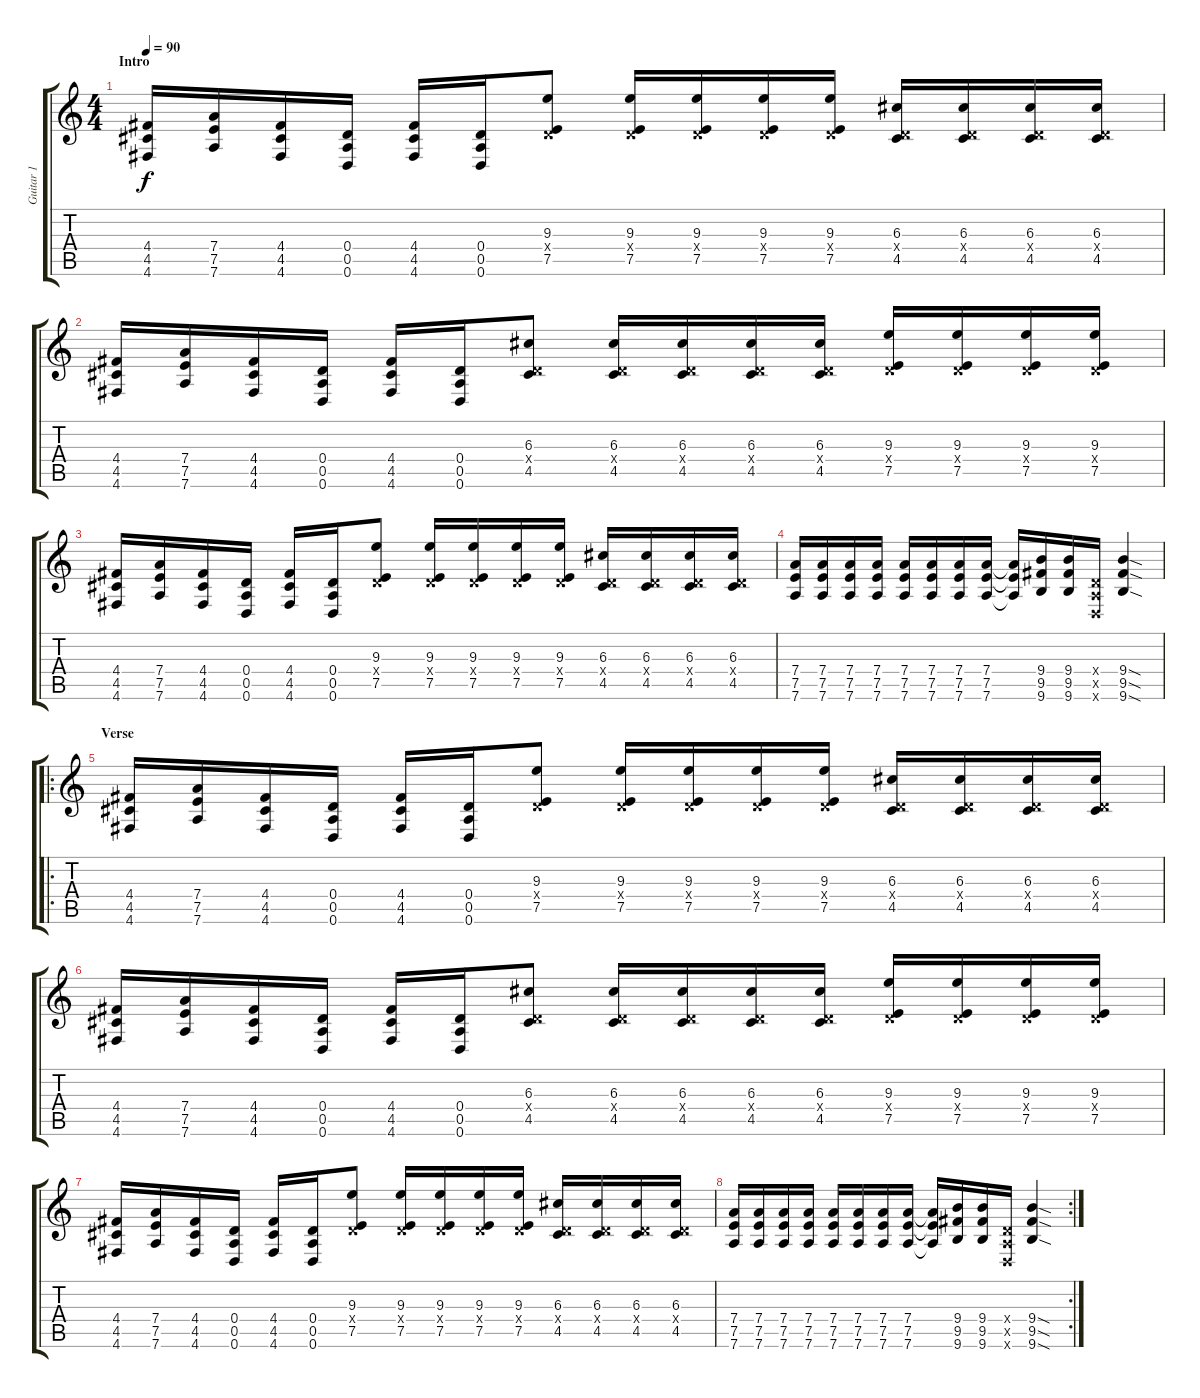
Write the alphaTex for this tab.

\track ("Guitar 1" "Guitar 1") {instrument distortionguitar}
\staff {score tabs}
\tuning (E4 B3 G3 D3 A2 D2) {hide}
\ts (4 4)
\section ("" "Intro")
\tempo 90
\clef g2
\ks c
(4.4 4.5 4.6).16{dy f instrument distortionguitar} (7.4 7.5 7.6).16 (4.4 4.5 4.6).16 (0.4 0.5 0.6).16 (4.4 4.5 4.6).16 (0.4 0.5 0.6).16 (9.3 0.4{x} 7.5).8 (9.3 0.4{x} 7.5).16 (9.3 0.4{x} 7.5).16 (9.3 0.4{x} 7.5).16 (9.3 0.4{x} 7.5).16 (6.3 0.4{x} 4.5).16 (6.3 0.4{x} 4.5).16 (6.3 0.4{x} 4.5).16 (6.3 0.4{x} 4.5).16 |
(4.4 4.5 4.6).16 (7.4 7.5 7.6).16 (4.4 4.5 4.6).16 (0.4 0.5 0.6).16 (4.4 4.5 4.6).16 (0.4 0.5 0.6).16 (6.3 0.4{x} 4.5).8 (6.3 0.4{x} 4.5).16 (6.3 0.4{x} 4.5).16 (6.3 0.4{x} 4.5).16 (6.3 0.4{x} 4.5).16 (9.3 0.4{x} 7.5).16 (9.3 0.4{x} 7.5).16 (9.3 0.4{x} 7.5).16 (9.3 0.4{x} 7.5).16 |
(4.4 4.5 4.6).16 (7.4 7.5 7.6).16 (4.4 4.5 4.6).16 (0.4 0.5 0.6).16 (4.4 4.5 4.6).16 (0.4 0.5 0.6).16 (9.3 0.4{x} 7.5).8 (9.3 0.4{x} 7.5).16 (9.3 0.4{x} 7.5).16 (9.3 0.4{x} 7.5).16 (9.3 0.4{x} 7.5).16 (6.3 0.4{x} 4.5).16 (6.3 0.4{x} 4.5).16 (6.3 0.4{x} 4.5).16 (6.3 0.4{x} 4.5).16 |
(7.4 7.5 7.6).16 (7.4 7.5 7.6).16 (7.4 7.5 7.6).16 (7.4 7.5 7.6).16 (7.4 7.5 7.6).16 (7.4 7.5 7.6).16 (7.4 7.5 7.6).16 (7.4 7.5 7.6).16 (7.4{t} 7.5{t} 7.6{t}).16 (9.4 9.5 9.6).16 (9.4 9.5 9.6).16 (0.4{x} 0.5{x} 0.6{x}).16 (9.4{sod} 9.5{sod} 9.6{sod}).4 |
\ro
\section ("" "Verse")
(4.4 4.5 4.6).16 (7.4 7.5 7.6).16 (4.4 4.5 4.6).16 (0.4 0.5 0.6).16 (4.4 4.5 4.6).16 (0.4 0.5 0.6).16 (9.3 0.4{x} 7.5).8 (9.3 0.4{x} 7.5).16 (9.3 0.4{x} 7.5).16 (9.3 0.4{x} 7.5).16 (9.3 0.4{x} 7.5).16 (6.3 0.4{x} 4.5).16 (6.3 0.4{x} 4.5).16 (6.3 0.4{x} 4.5).16 (6.3 0.4{x} 4.5).16 |
(4.4 4.5 4.6).16 (7.4 7.5 7.6).16 (4.4 4.5 4.6).16 (0.4 0.5 0.6).16 (4.4 4.5 4.6).16 (0.4 0.5 0.6).16 (6.3 0.4{x} 4.5).8 (6.3 0.4{x} 4.5).16 (6.3 0.4{x} 4.5).16 (6.3 0.4{x} 4.5).16 (6.3 0.4{x} 4.5).16 (9.3 0.4{x} 7.5).16 (9.3 0.4{x} 7.5).16 (9.3 0.4{x} 7.5).16 (9.3 0.4{x} 7.5).16 |
(4.4 4.5 4.6).16 (7.4 7.5 7.6).16 (4.4 4.5 4.6).16 (0.4 0.5 0.6).16 (4.4 4.5 4.6).16 (0.4 0.5 0.6).16 (9.3 0.4{x} 7.5).8 (9.3 0.4{x} 7.5).16 (9.3 0.4{x} 7.5).16 (9.3 0.4{x} 7.5).16 (9.3 0.4{x} 7.5).16 (6.3 0.4{x} 4.5).16 (6.3 0.4{x} 4.5).16 (6.3 0.4{x} 4.5).16 (6.3 0.4{x} 4.5).16 |
\rc 2
(7.4 7.5 7.6).16 (7.4 7.5 7.6).16 (7.4 7.5 7.6).16 (7.4 7.5 7.6).16 (7.4 7.5 7.6).16 (7.4 7.5 7.6).16 (7.4 7.5 7.6).16 (7.4 7.5 7.6).16 (7.4{t} 7.5{t} 7.6{t}).16 (9.4 9.5 9.6).16 (9.4 9.5 9.6).16 (0.4{x} 0.5{x} 0.6{x}).16 (9.4{sod} 9.5{sod} 9.6{sod}).4
